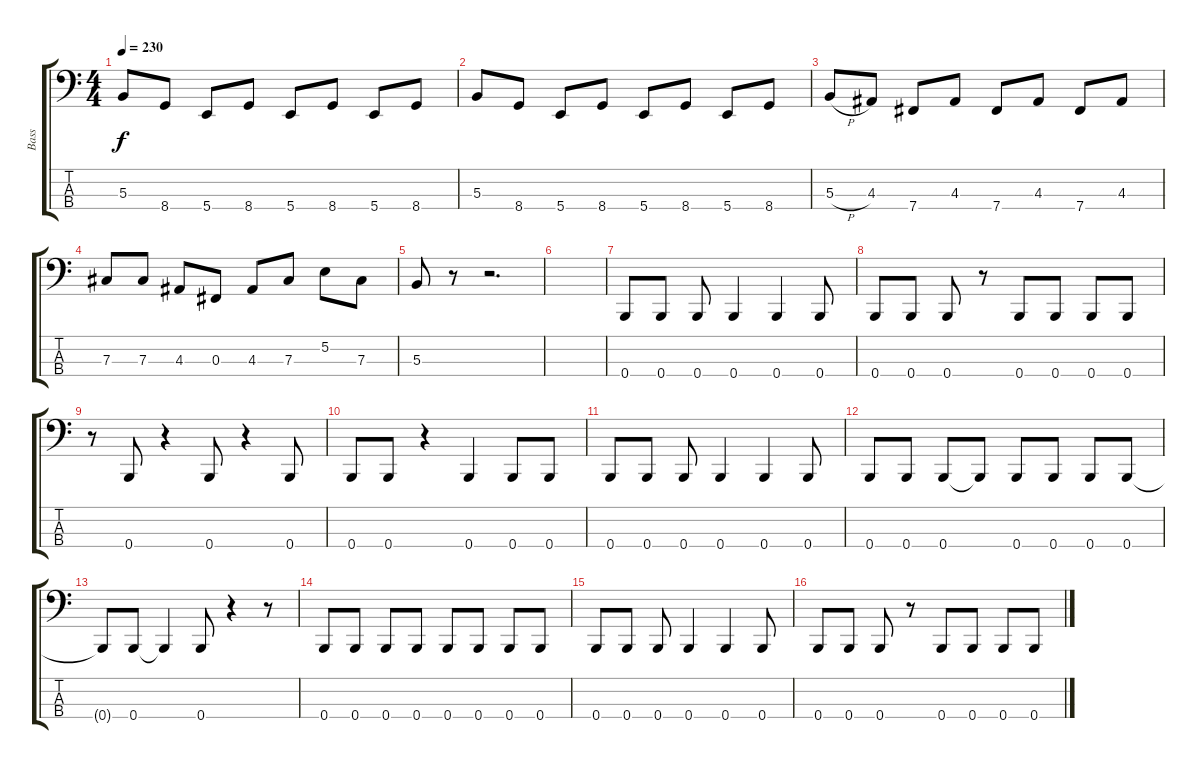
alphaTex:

\track ("Bass" "Bass") {instrument electricbassfinger}
\staff {score tabs}
\tuning (E2 B1 Gb1 B0) {hide}
\ts (4 4)
\tempo 230
\clef f4
\ks c
5.3.8{dy f} 8.4.8 5.4.8 8.4.8 5.4.8 8.4.8 5.4.8 8.4.8 |
5.3.8 8.4.8 5.4.8 8.4.8 5.4.8 8.4.8 5.4.8 8.4.8 |
5.3{h}.8 4.3.8 7.4.8 4.3.8 7.4.8 4.3.8 7.4.8 4.3.8 |
7.3.8 7.3.8 4.3.8 0.3.8 4.3.8 7.3.8 5.2.8 7.3.8 |
5.3.8 r.8 r.2{d} |
|
0.4.8 0.4.8 0.4.8 0.4.4 0.4.4 0.4.8 |
0.4.8 0.4.8 0.4.8 r.8 0.4.8 0.4.8 0.4.8 0.4.8 |
r.8 0.4.8 r.4 0.4.8 r.4 0.4.8 |
0.4.8 0.4.8 r.4 0.4.4 0.4.8 0.4.8 |
0.4.8 0.4.8 0.4.8 0.4.4 0.4.4 0.4.8 |
0.4.8 0.4.8 0.4.8 0.4{t}.8 0.4.8 0.4.8 0.4.8 0.4.8 |
0.4{t}.8 0.4.8 0.4{t}.4 0.4.8 r.4 r.8 |
0.4.8 0.4.8 0.4.8 0.4.8 0.4.8 0.4.8 0.4.8 0.4.8 |
0.4.8 0.4.8 0.4.8 0.4.4 0.4.4 0.4.8 |
0.4.8 0.4.8 0.4.8 r.8 0.4.8 0.4.8 0.4.8 0.4.8
